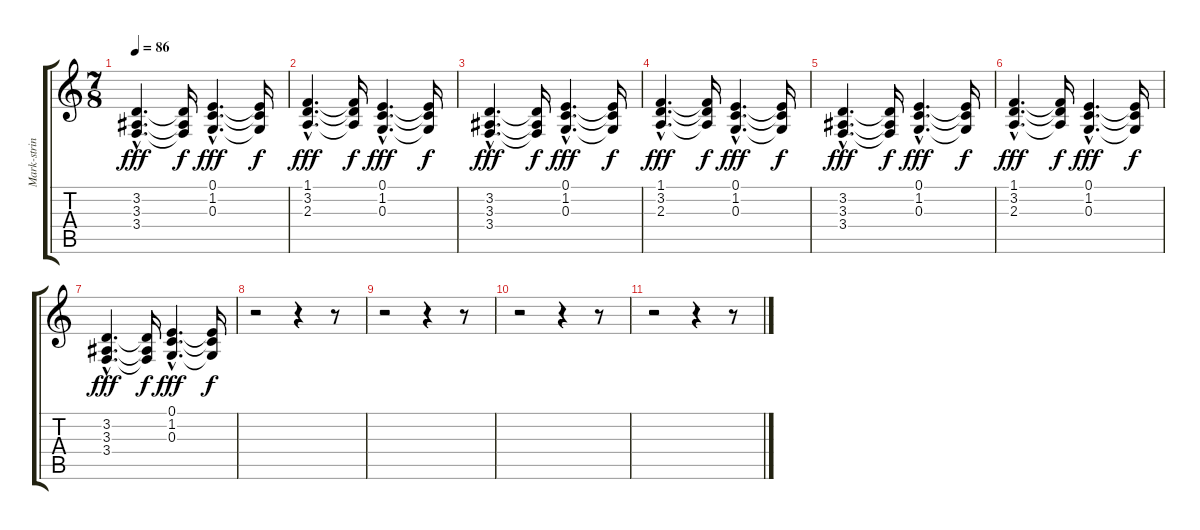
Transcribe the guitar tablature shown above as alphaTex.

\track ("Mark-strings" "Mark-strin") {instrument synthstrings2}
\staff {score tabs}
\tuning (E4 B3 G3 D3 A2 E2) {hide}
\ts (7 8)
\tempo 86
\clef g2
\ks c
(3.2{hac} 3.3{hac} 3.4{hac}).4{d dy fff} (3.2{t} 3.3{t} 3.4{t}).16{dy f} (0.1{hac} 1.2{hac} 0.3{hac}).4{d dy fff} (0.1{t} 1.2{t} 0.3{t}).16{dy f} |
(1.1{hac} 3.2{hac} 2.3{hac}).4{d dy fff} (1.1{t} 3.2{t} 2.3{t}).16{dy f} (0.1{hac} 1.2{hac} 0.3{hac}).4{d dy fff} (0.1{t} 1.2{t} 0.3{t}).16{dy f} |
(3.2{hac} 3.3{hac} 3.4{hac}).4{d dy fff} (3.2{t} 3.3{t} 3.4{t}).16{dy f} (0.1{hac} 1.2{hac} 0.3{hac}).4{d dy fff} (0.1{t} 1.2{t} 0.3{t}).16{dy f} |
(1.1{hac} 3.2{hac} 2.3{hac}).4{d dy fff} (1.1{t} 3.2{t} 2.3{t}).16{dy f} (0.1{hac} 1.2{hac} 0.3{hac}).4{d dy fff} (0.1{t} 1.2{t} 0.3{t}).16{dy f} |
(3.2{hac} 3.3{hac} 3.4{hac}).4{d dy fff} (3.2{t} 3.3{t} 3.4{t}).16{dy f} (0.1{hac} 1.2{hac} 0.3{hac}).4{d dy fff} (0.1{t} 1.2{t} 0.3{t}).16{dy f} |
(1.1{hac} 3.2{hac} 2.3{hac}).4{d dy fff} (1.1{t} 3.2{t} 2.3{t}).16{dy f} (0.1{hac} 1.2{hac} 0.3{hac}).4{d dy fff} (0.1{t} 1.2{t} 0.3{t}).16{dy f} |
(3.2{hac} 3.3{hac} 3.4{hac}).4{d dy fff} (3.2{t} 3.3{t} 3.4{t}).16{dy f} (0.1{hac} 1.2{hac} 0.3{hac}).4{d dy fff} (0.1{t} 1.2{t} 0.3{t}).16{dy f} |
r.2 r.4 r.8 |
r.2 r.4 r.8 |
r.2 r.4 r.8 |
r.2 r.4 r.8
